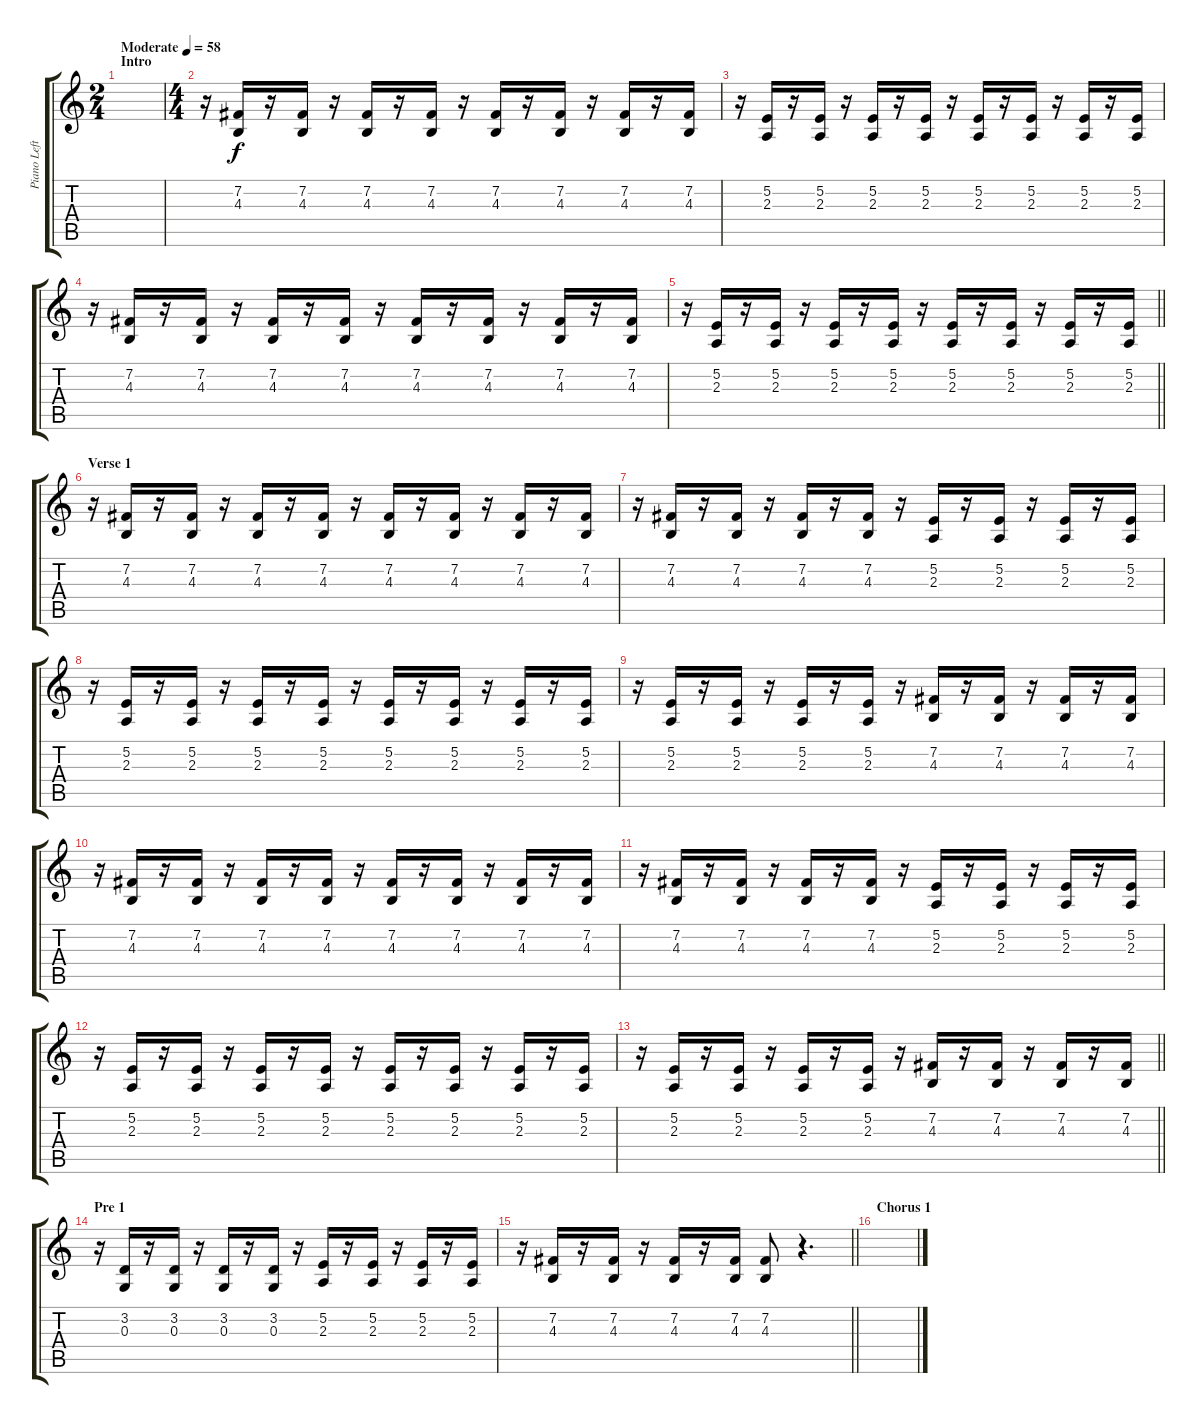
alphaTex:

\track ("Piano Left Hand" "Piano Left") {instrument acousticgrandpiano}
\staff {score tabs}
\tuning (E4 B3 G3 D3 A2 E2) {hide}
\ts (2 4)
\section ("" "Intro")
\tempo (58 "Moderate")
\clef g2
\ks c
|
\ts (4 4)
r.16 (7.2 4.3).16 r.16 (7.2 4.3).16 r.16 (7.2 4.3).16 r.16 (7.2 4.3).16 r.16 (7.2 4.3).16 r.16 (7.2 4.3).16 r.16 (7.2 4.3).16 r.16 (7.2 4.3).16 |
r.16 (5.2 2.3).16 r.16 (5.2 2.3).16 r.16 (5.2 2.3).16 r.16 (5.2 2.3).16 r.16 (5.2 2.3).16 r.16 (5.2 2.3).16 r.16 (5.2 2.3).16 r.16 (5.2 2.3).16 |
r.16 (7.2 4.3).16 r.16 (7.2 4.3).16 r.16 (7.2 4.3).16 r.16 (7.2 4.3).16 r.16 (7.2 4.3).16 r.16 (7.2 4.3).16 r.16 (7.2 4.3).16 r.16 (7.2 4.3).16 |
\barLineRight lightlight
r.16 (5.2 2.3).16 r.16 (5.2 2.3).16 r.16 (5.2 2.3).16 r.16 (5.2 2.3).16 r.16 (5.2 2.3).16 r.16 (5.2 2.3).16 r.16 (5.2 2.3).16 r.16 (5.2 2.3).16 |
\section ("" "Verse 1")
r.16 (7.2 4.3).16 r.16 (7.2 4.3).16 r.16 (7.2 4.3).16 r.16 (7.2 4.3).16 r.16 (7.2 4.3).16 r.16 (7.2 4.3).16 r.16 (7.2 4.3).16 r.16 (7.2 4.3).16 |
r.16 (7.2 4.3).16 r.16 (7.2 4.3).16 r.16 (7.2 4.3).16 r.16 (7.2 4.3).16 r.16 (5.2 2.3).16 r.16 (5.2 2.3).16 r.16 (5.2 2.3).16 r.16 (5.2 2.3).16 |
r.16 (5.2 2.3).16 r.16 (5.2 2.3).16 r.16 (5.2 2.3).16 r.16 (5.2 2.3).16 r.16 (5.2 2.3).16 r.16 (5.2 2.3).16 r.16 (5.2 2.3).16 r.16 (5.2 2.3).16 |
r.16 (5.2 2.3).16 r.16 (5.2 2.3).16 r.16 (5.2 2.3).16 r.16 (5.2 2.3).16 r.16 (7.2 4.3).16 r.16 (7.2 4.3).16 r.16 (7.2 4.3).16 r.16 (7.2 4.3).16 |
r.16 (7.2 4.3).16 r.16 (7.2 4.3).16 r.16 (7.2 4.3).16 r.16 (7.2 4.3).16 r.16 (7.2 4.3).16 r.16 (7.2 4.3).16 r.16 (7.2 4.3).16 r.16 (7.2 4.3).16 |
r.16 (7.2 4.3).16 r.16 (7.2 4.3).16 r.16 (7.2 4.3).16 r.16 (7.2 4.3).16 r.16 (5.2 2.3).16 r.16 (5.2 2.3).16 r.16 (5.2 2.3).16 r.16 (5.2 2.3).16 |
r.16 (5.2 2.3).16 r.16 (5.2 2.3).16 r.16 (5.2 2.3).16 r.16 (5.2 2.3).16 r.16 (5.2 2.3).16 r.16 (5.2 2.3).16 r.16 (5.2 2.3).16 r.16 (5.2 2.3).16 |
\barLineRight lightlight
r.16 (5.2 2.3).16 r.16 (5.2 2.3).16 r.16 (5.2 2.3).16 r.16 (5.2 2.3).16 r.16 (7.2 4.3).16 r.16 (7.2 4.3).16 r.16 (7.2 4.3).16 r.16 (7.2 4.3).16 |
\section ("" "Pre 1")
r.16 (3.2 0.3).16 r.16 (3.2 0.3).16 r.16 (3.2 0.3).16 r.16 (3.2 0.3).16 r.16 (5.2 2.3).16 r.16 (5.2 2.3).16 r.16 (5.2 2.3).16 r.16 (5.2 2.3).16 |
\barLineRight lightlight
r.16 (7.2 4.3).16 r.16 (7.2 4.3).16 r.16 (7.2 4.3).16 r.16 (7.2 4.3).16 (7.2 4.3).8 r.4{d} |
\section ("" "Chorus 1")
